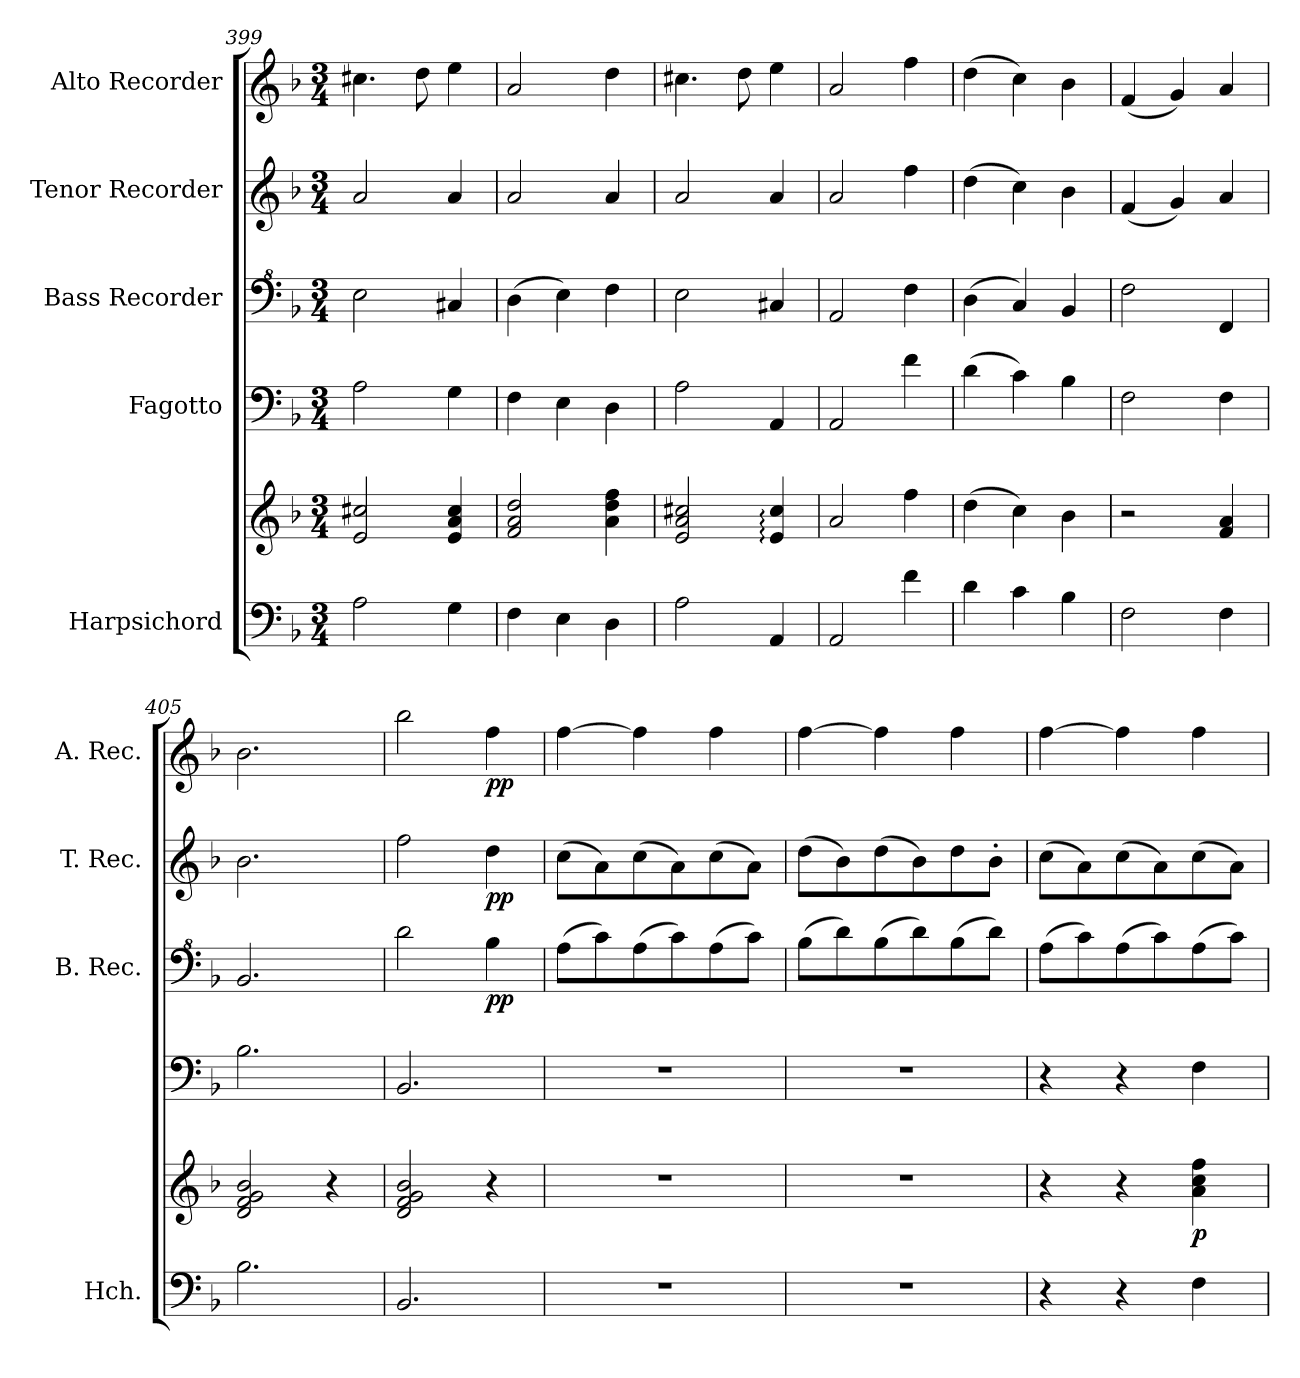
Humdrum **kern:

**kern	**kern	**dynam	**kern	**kern	**dynam	**kern	**dynam	**kern	**dynam
*part5	*part5	*part5	*part4	*part3	*part3	*part2	*part2	*part1	*part1
*staff6	*staff5	*staff5/6	*staff4	*staff3	*staff3	*staff2	*staff2	*staff1	*staff1
*I"Harpsichord	*	*	*I"Fagotto	*I"Bass Recorder	*	*I"Tenor Recorder	*	*I"Alto Recorder	*
*I'Hch.	*	*	*	*I'B. Rec.	*	*I'T. Rec.	*	*I'A. Rec.	*
*clefF4	*clefG2	*	*clefF4	*clefF^4	*	*clefG2	*	*clefG2	*
*k[b-]	*k[b-]	*	*k[b-]	*k[b-]	*	*k[b-]	*	*k[b-]	*
*M3/4	*M3/4	*	*M3/4	*M3/4	*	*M3/4	*	*M3/4	*
=399	=399	=399	=399	=399	=399	=399	=399	=399	=399
2A\	2e/ 2cc#X/	.	2A\	2e\	.	2a/	.	4.cc#X\	.
.	.	.	.	.	.	.	.	8dd\	.
4G\	4e/ 4a/ 4cc#/	.	4G\	4c#X/	.	4a/	.	4ee\	.
=400	=400	=400	=400	=400	=400	=400	=400	=400	=400
4F\	2f/ 2a/ 2dd/	.	4F\	(4d\	.	2a/	.	2a/	.
4E\	.	.	4E\	4e\)	.	.	.	.	.
4D\	4a\ 4dd\ 4ff\	.	4D\	4f\	.	4a/	.	4dd\	.
=401	=401	=401	=401	=401	=401	=401	=401	=401	=401
2A\	2e/ 2a/ 2cc#X/	.	2A\	2e\	.	2a/	.	4.cc#X\	.
.	.	.	.	.	.	.	.	8dd\	.
4AA/	4e/: 4cc#/:	.	4AA/	4c#X/	.	4a/	.	4ee\	.
=402	=402	=402	=402	=402	=402	=402	=402	=402	=402
2AA/	2a/	.	2AA/	2A/	.	2a/	.	2a/	.
4f\	4ff\	.	4f\	4f\	.	4ff\	.	4ff\	.
=403	=403	=403	=403	=403	=403	=403	=403	=403	=403
4d\	(4dd\	.	(>4d\	(4d\	.	(4dd\	.	(4dd\	.
4c\	4cc\)	.	4c\)	4c/)	.	4cc\)	.	4cc\)	.
4B-\	4b-\	.	4B-\	4B-/	.	4b-\	.	4b-\	.
=404	=404	=404	=404	=404	=404	=404	=404	=404	=404
2F\	2r	.	2F\	2f\	.	(4f/	.	(4f/	.
.	.	.	.	.	.	4g/)	.	4g/)	.
4F\	4f/ 4a/	.	4F\	4F/	.	4a/	.	4a/	.
=405	=405	=405	=405	=405	=405	=405	=405	=405	=405
2.B-\	2d/ 2f/ 2g/ 2b-/	.	2.B-\	2.B-/	.	2.b-\	.	2.b-\	.
.	4r	.	.	.	.	.	.	.	.
!!LO:LB:g=z
=406	=406	=406	=406	=406	=406	=406	=406	=406	=406
2.BB-/	2d/ 2f/ 2g/ 2b-/	.	2.BB-/	2dd\	.	2ff\	.	2bb-\	.
!	!	!	!	!	!LO:DY:b	!	!LO:DY:b	!	!LO:DY:b
.	4r	.	.	4b-\	pp	4dd\	pp	4ff\	pp
=407	=407	=407	=407	=407	=407	=407	=407	=407	=407
2.r	2.r	.	2.r	(>8a\L	.	(8cc\L	.	[4ff\	.
.	.	.	.	8cc\)	.	8a\)	.	.	.
.	.	.	.	(>8a\	.	(8cc\	.	4ff\]	.
.	.	.	.	8cc\)	.	8a\)	.	.	.
.	.	.	.	(>8a\	.	(8cc\	.	4ff\	.
.	.	.	.	8cc\J)	.	8a\J)	.	.	.
=408	=408	=408	=408	=408	=408	=408	=408	=408	=408
2.r	2.r	.	2.r	(>8b-\L	.	(8dd\L	.	[4ff\	.
.	.	.	.	8dd\)	.	8b-\)	.	.	.
.	.	.	.	(>8b-\	.	(8dd\	.	4ff\]	.
.	.	.	.	8dd\)	.	8b-\)	.	.	.
.	.	.	.	(>8b-\	.	8dd\	.	4ff\	.
.	.	.	.	8dd\J)	.	8b-'\J	.	.	.
=409	=409	=409	=409	=409	=409	=409	=409	=409	=409
4r	4r	.	4r	(>8a\L	.	(8cc\L	.	[4ff\	.
.	.	.	.	8cc\)	.	8a\)	.	.	.
4r	4r	.	4r	(>8a\	.	(8cc\	.	4ff\]	.
.	.	.	.	8cc\)	.	8a\)	.	.	.
!	!	!LO:DY:b	!	!	!	!	!	!	!
4F\	4a\ 4cc\ 4ff\	p	4F\	(>8a\	.	(8cc\	.	4ff\	.
.	.	.	.	8cc\J)	.	8a\J)	.	.	.
=	=	=	=	=	=	=	=	=	=
*-	*-	*-	*-	*-	*-	*-	*-	*-	*-
